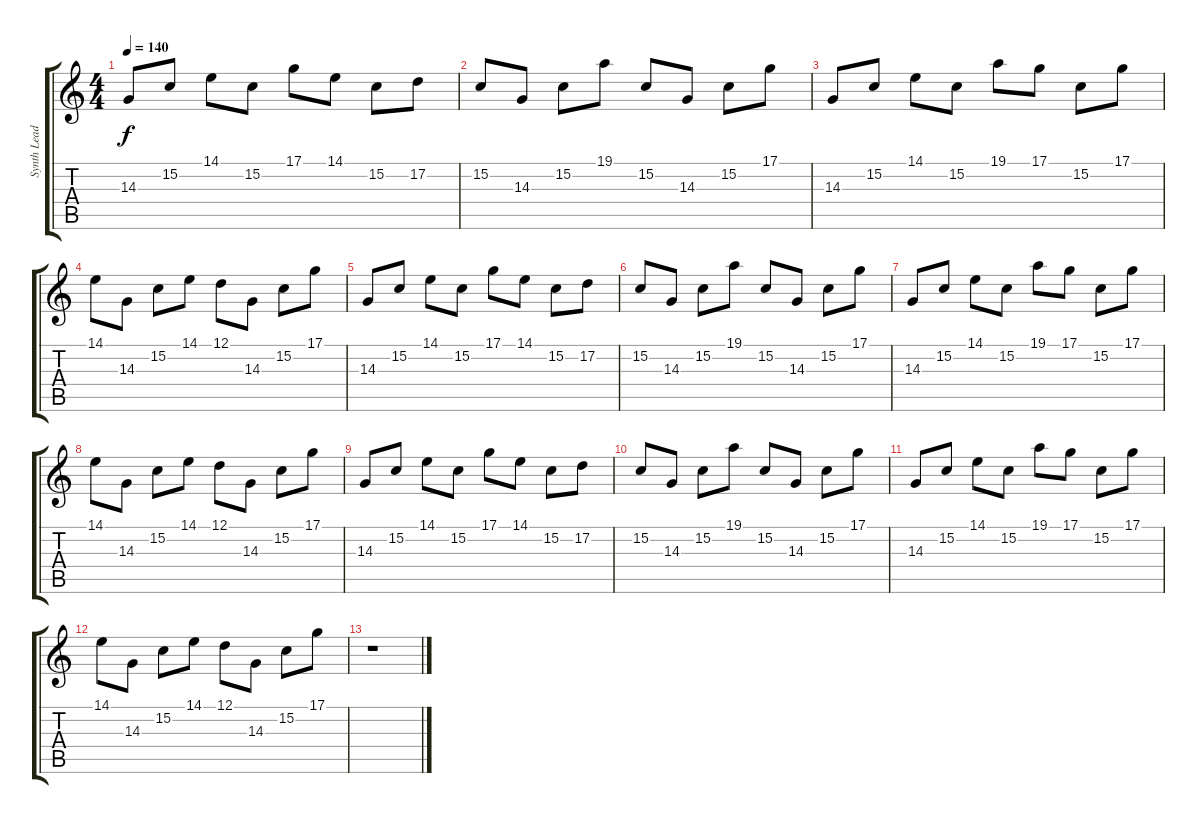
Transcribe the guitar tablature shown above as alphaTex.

\track ("Synth Lead" "Synth Lead") {instrument lead1square}
\staff {score tabs}
\tuning (D4 A3 F3 C3 G2 C2) {hide}
\ts (4 4)
\tempo 140
\clef g2
\ks c
14.3.8{dy f} 15.2.8 14.1.8 15.2.8 17.1.8 14.1.8 15.2.8 17.2.8 |
15.2.8 14.3.8 15.2.8 19.1.8 15.2.8 14.3.8 15.2.8 17.1.8 |
14.3.8 15.2.8 14.1.8 15.2.8 19.1.8 17.1.8 15.2.8 17.1.8 |
14.1.8 14.3.8 15.2.8 14.1.8 12.1.8 14.3.8 15.2.8 17.1.8 |
14.3.8 15.2.8 14.1.8 15.2.8 17.1.8 14.1.8 15.2.8 17.2.8 |
15.2.8 14.3.8 15.2.8 19.1.8 15.2.8 14.3.8 15.2.8 17.1.8 |
14.3.8 15.2.8 14.1.8 15.2.8 19.1.8 17.1.8 15.2.8 17.1.8 |
14.1.8 14.3.8 15.2.8 14.1.8 12.1.8 14.3.8 15.2.8 17.1.8 |
14.3.8 15.2.8 14.1.8 15.2.8 17.1.8 14.1.8 15.2.8 17.2.8 |
15.2.8 14.3.8 15.2.8 19.1.8 15.2.8 14.3.8 15.2.8 17.1.8 |
14.3.8 15.2.8 14.1.8 15.2.8 19.1.8 17.1.8 15.2.8 17.1.8 |
14.1.8 14.3.8 15.2.8 14.1.8 12.1.8 14.3.8 15.2.8 17.1.8 |
r.1
